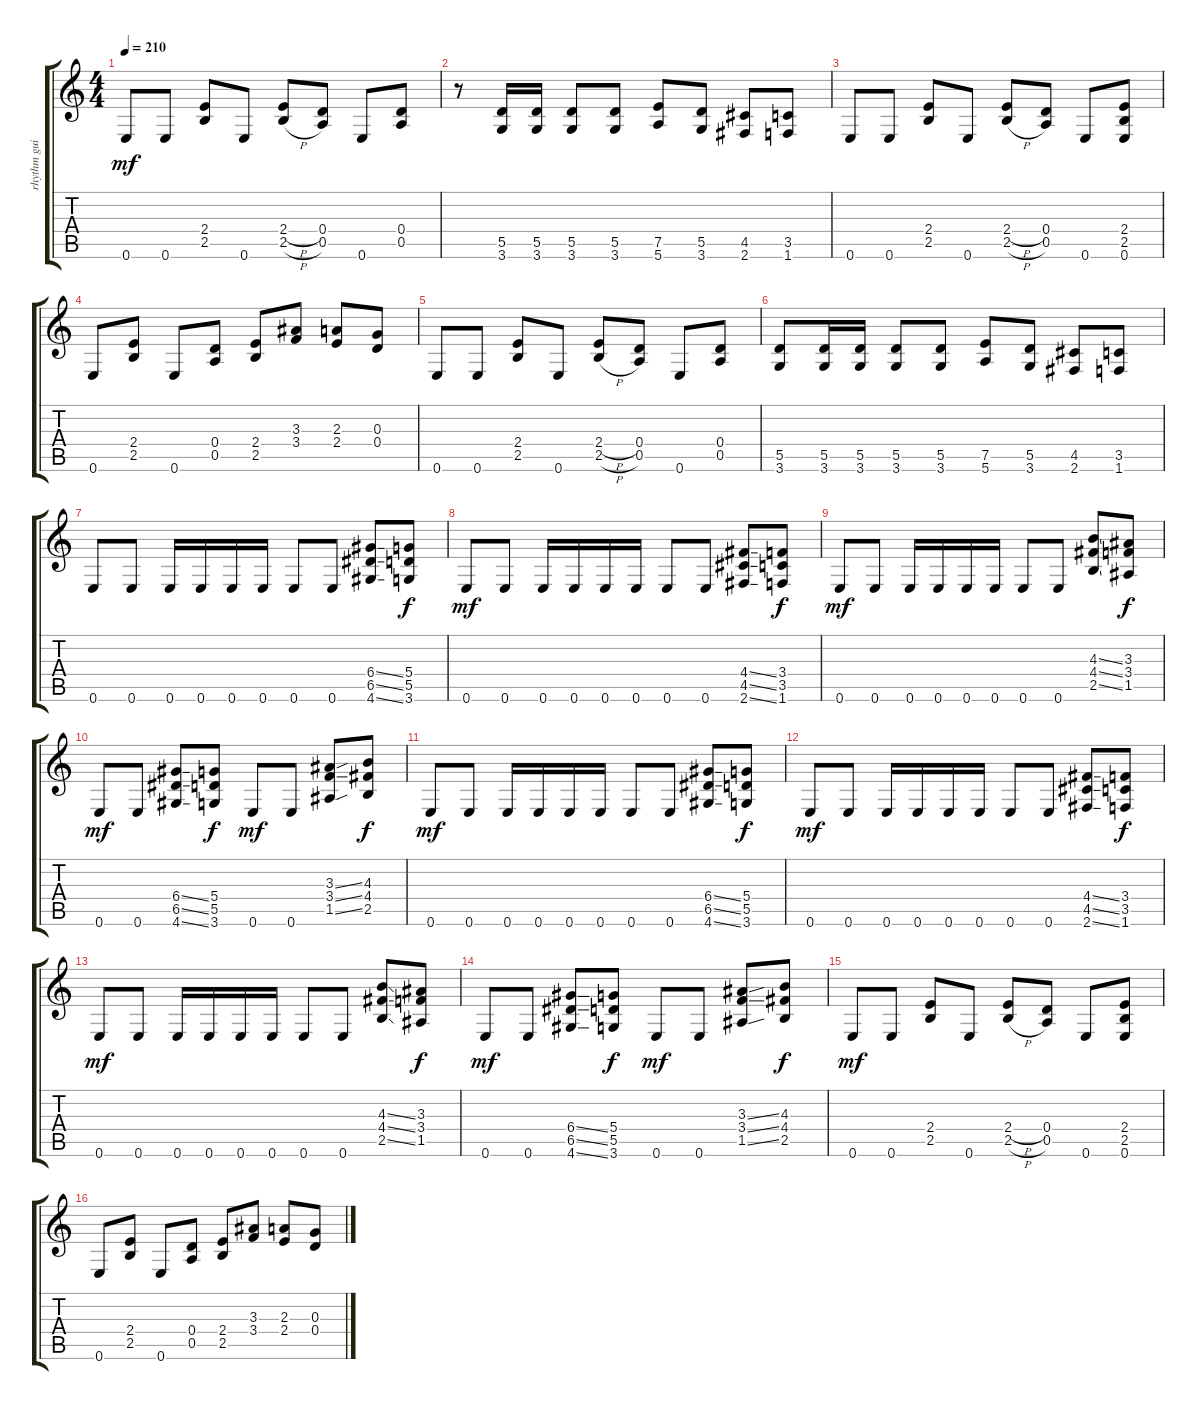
\track ("rhythm guitar II" "rhythm gui") {instrument distortionguitar}
\staff {score tabs}
\tuning (E4 B3 G3 D3 A2 E2) {hide}
\ts (4 4)
\tempo 210
\clef g2
\ks c
0.6.8{dy mf} 0.6.8 (2.4 2.5).8 0.6.8 (2.4{h} 2.5{h}).8 (0.4 0.5).8 0.6.8 (0.4 0.5).8 |
r.8 (5.5 3.6).16 (5.5 3.6).16 (5.5 3.6).8 (5.5 3.6).8 (7.5 5.6).8 (5.5 3.6).8 (4.5 2.6).8 (3.5 1.6).8 |
0.6.8 0.6.8 (2.4 2.5).8 0.6.8 (2.4{h} 2.5{h}).8 (0.4 0.5).8 0.6.8 (2.4 2.5 0.6).8 |
0.6.8 (2.4 2.5).8 0.6.8 (0.4 0.5).8 (2.4 2.5).8 (3.3 3.4).8 (2.3 2.4).8 (0.3 0.4).8 |
0.6.8 0.6.8 (2.4 2.5).8 0.6.8 (2.4{h} 2.5{h}).8 (0.4 0.5).8 0.6.8 (0.4 0.5).8 |
(5.5 3.6).8 (5.5 3.6).16 (5.5 3.6).16 (5.5 3.6).8 (5.5 3.6).8 (7.5 5.6).8 (5.5 3.6).8 (4.5 2.6).8 (3.5 1.6).8 |
0.6.8 0.6.8 0.6.16 0.6.16 0.6.16 0.6.16 0.6.8 0.6.8 (6.4{ss} 6.5{ss} 4.6{ss}).8 (5.4 5.5 3.6).8{dy f} |
0.6.8{dy mf} 0.6.8 0.6.16 0.6.16 0.6.16 0.6.16 0.6.8 0.6.8 (4.4{ss} 4.5{ss} 2.6{ss}).8 (3.4 3.5 1.6).8{dy f} |
0.6.8{dy mf} 0.6.8 0.6.16 0.6.16 0.6.16 0.6.16 0.6.8 0.6.8 (4.3{ss} 4.4{ss} 2.5{ss}).8 (3.3 3.4 1.5).8{dy f} |
0.6.8{dy mf} 0.6.8 (6.4{ss} 6.5{ss} 4.6{ss}).8 (5.4 5.5 3.6).8{dy f} 0.6.8{dy mf} 0.6.8 (3.3{ss} 3.4{ss} 1.5{ss}).8 (4.3 4.4 2.5).8{dy f} |
0.6.8{dy mf} 0.6.8 0.6.16 0.6.16 0.6.16 0.6.16 0.6.8 0.6.8 (6.4{ss} 6.5{ss} 4.6{ss}).8 (5.4 5.5 3.6).8{dy f} |
0.6.8{dy mf} 0.6.8 0.6.16 0.6.16 0.6.16 0.6.16 0.6.8 0.6.8 (4.4{ss} 4.5{ss} 2.6{ss}).8 (3.4 3.5 1.6).8{dy f} |
0.6.8{dy mf} 0.6.8 0.6.16 0.6.16 0.6.16 0.6.16 0.6.8 0.6.8 (4.3{ss} 4.4{ss} 2.5{ss}).8 (3.3 3.4 1.5).8{dy f} |
0.6.8{dy mf} 0.6.8 (6.4{ss} 6.5{ss} 4.6{ss}).8 (5.4 5.5 3.6).8{dy f} 0.6.8{dy mf} 0.6.8 (3.3{ss} 3.4{ss} 1.5{ss}).8 (4.3 4.4 2.5).8{dy f} |
0.6.8{dy mf} 0.6.8 (2.4 2.5).8 0.6.8 (2.4{h} 2.5{h}).8 (0.4 0.5).8 0.6.8 (2.4 2.5 0.6).8 |
0.6.8 (2.4 2.5).8 0.6.8 (0.4 0.5).8 (2.4 2.5).8 (3.3 3.4).8 (2.3 2.4).8 (0.3 0.4).8
